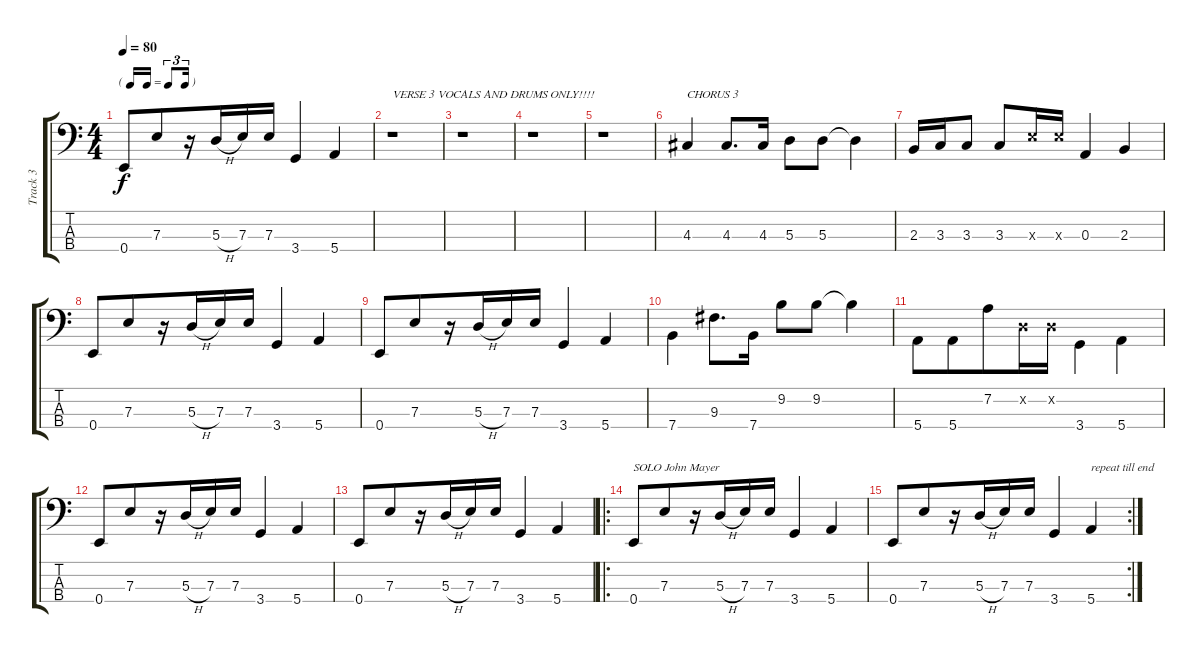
\track ("Track 3" "Track 3") {instrument electricbassfinger bank 242}
\staff {score tabs}
\tuning (G2 D2 A1 E1) {hide}
\ts (4 4)
\tf triplet16th
\tempo 80
\clef f4
\ks c
0.4.8{dy f} 7.3.8{beam merge} r.16 5.3{h}.16 7.3.16 7.3.16{beam merge} 3.4.4 5.4.4 |
r.1{txt "VERSE 3 VOCALS AND DRUMS ONLY!!!!"} |
r.1 |
r.1 |
r.1 |
4.3.4{txt "CHORUS 3"} 4.3.8{d beam merge} 4.3.16 5.3.8 5.3.8 5.3{t}.4 |
2.3.16 3.3.16{beam merge} 3.3.8 3.3.8 7.3{x}.16 7.3{x}.16{beam merge} 0.3.4 2.3.4 |
0.4.8 7.3.8{beam merge} r.16 5.3{h}.16 7.3.16 7.3.16{beam merge} 3.4.4 5.4.4 |
0.4.8 7.3.8{beam merge} r.16 5.3{h}.16 7.3.16 7.3.16{beam merge} 3.4.4 5.4.4 |
7.4.4{beam merge} 9.3.8{d} 7.4.16 9.2.8 9.2.8{beam merge} 9.2{t}.4 |
5.4.8 5.4.8{beam merge} 7.2.8{beam merge} 0.2{x}.16 0.2{x}.16{beam merge} 3.4.4{beam merge} 5.4.4 |
0.4.8 7.3.8{beam merge} r.16 5.3{h}.16 7.3.16 7.3.16{beam merge} 3.4.4 5.4.4 |
0.4.8 7.3.8{beam merge} r.16 5.3{h}.16 7.3.16 7.3.16{beam merge} 3.4.4 5.4.4 |
\ro
0.4.8{txt "SOLO John Mayer"} 7.3.8{beam merge} r.16 5.3{h}.16 7.3.16 7.3.16{beam merge} 3.4.4 5.4.4 |
\rc 2
0.4.8 7.3.8{beam merge} r.16 5.3{h}.16 7.3.16 7.3.16{beam merge} 3.4.4 5.4.4{txt "repeat till end"}
